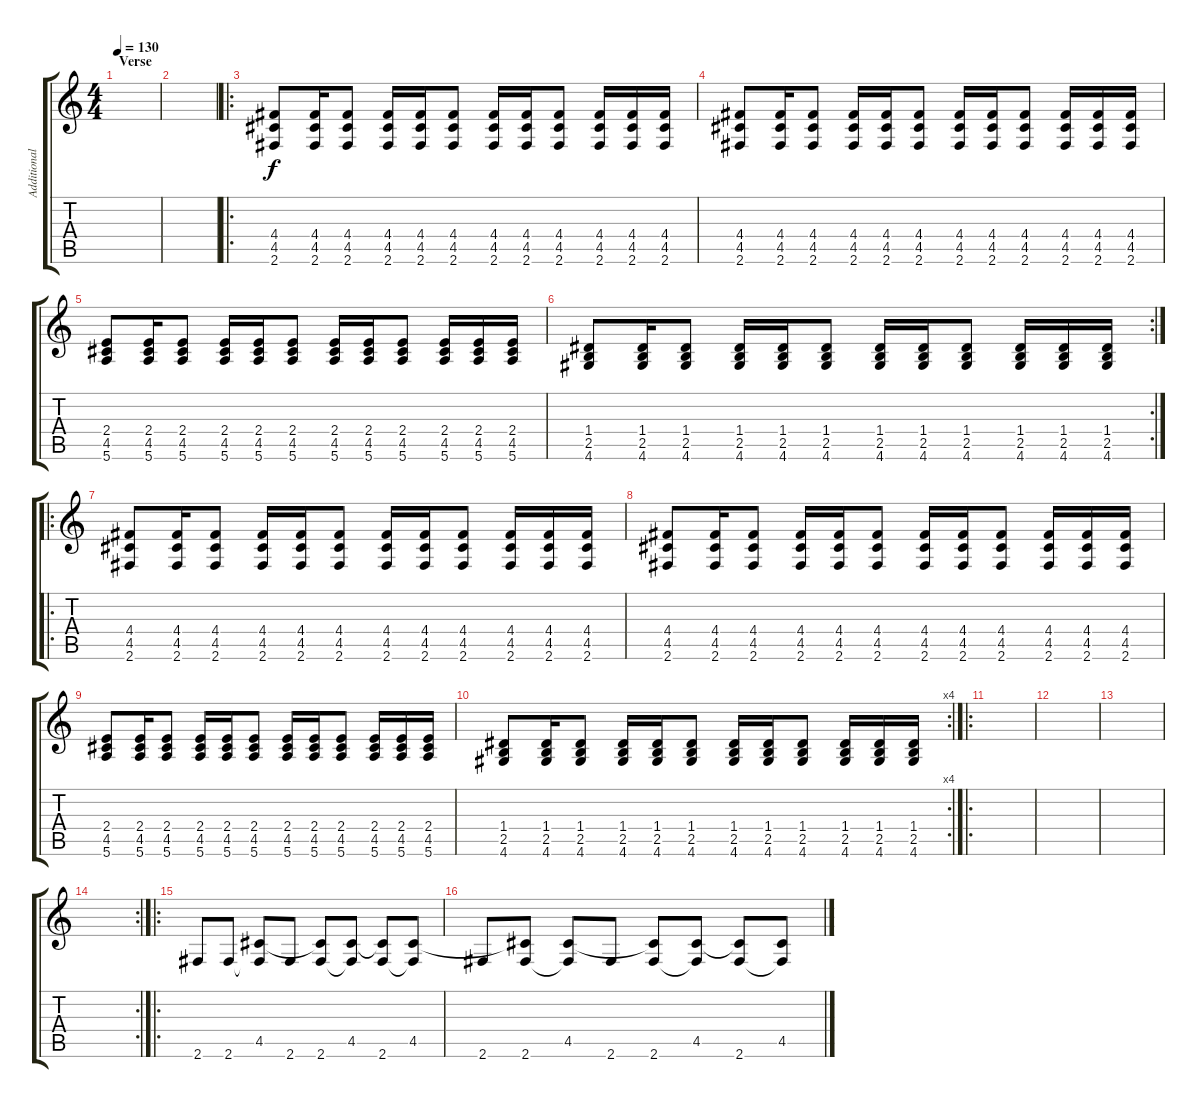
\track ("Additional Guitar" "Additional") {instrument distortionguitar}
\staff {score tabs}
\tuning (E4 B3 G3 D3 A2 E2) {hide}
\ts (4 4)
\section ("" "Verse")
\tempo 130
\clef g2
\ks c
|
|
\ro
(4.4 4.5 2.6).8{volume 11 instrument acousticguitarsteel} (4.4 4.5 2.6).16 (4.4 4.5 2.6).8 (4.4 4.5 2.6).16 (4.4 4.5 2.6).16 (4.4 4.5 2.6).8 (4.4 4.5 2.6).16 (4.4 4.5 2.6).16 (4.4 4.5 2.6).8 (4.4 4.5 2.6).16 (4.4 4.5 2.6).16 (4.4 4.5 2.6).16 |
(4.4 4.5 2.6).8 (4.4 4.5 2.6).16 (4.4 4.5 2.6).8 (4.4 4.5 2.6).16 (4.4 4.5 2.6).16 (4.4 4.5 2.6).8 (4.4 4.5 2.6).16 (4.4 4.5 2.6).16 (4.4 4.5 2.6).8 (4.4 4.5 2.6).16 (4.4 4.5 2.6).16 (4.4 4.5 2.6).16 |
(2.4 4.5 5.6).8 (2.4 4.5 5.6).16 (2.4 4.5 5.6).8 (2.4 4.5 5.6).16 (2.4 4.5 5.6).16 (2.4 4.5 5.6).8 (2.4 4.5 5.6).16 (2.4 4.5 5.6).16 (2.4 4.5 5.6).8 (2.4 4.5 5.6).16 (2.4 4.5 5.6).16 (2.4 4.5 5.6).16 |
\rc 2
(1.4 2.5 4.6).8 (1.4 2.5 4.6).16 (1.4 2.5 4.6).8 (1.4 2.5 4.6).16 (1.4 2.5 4.6).16 (1.4 2.5 4.6).8 (1.4 2.5 4.6).16 (1.4 2.5 4.6).16 (1.4 2.5 4.6).8 (1.4 2.5 4.6).16 (1.4 2.5 4.6).16 (1.4 2.5 4.6).16 |
\ro
(4.4 4.5 2.6).8 (4.4 4.5 2.6).16 (4.4 4.5 2.6).8 (4.4 4.5 2.6).16 (4.4 4.5 2.6).16 (4.4 4.5 2.6).8 (4.4 4.5 2.6).16 (4.4 4.5 2.6).16 (4.4 4.5 2.6).8 (4.4 4.5 2.6).16 (4.4 4.5 2.6).16 (4.4 4.5 2.6).16 |
(4.4 4.5 2.6).8 (4.4 4.5 2.6).16 (4.4 4.5 2.6).8 (4.4 4.5 2.6).16 (4.4 4.5 2.6).16 (4.4 4.5 2.6).8 (4.4 4.5 2.6).16 (4.4 4.5 2.6).16 (4.4 4.5 2.6).8 (4.4 4.5 2.6).16 (4.4 4.5 2.6).16 (4.4 4.5 2.6).16 |
(2.4 4.5 5.6).8 (2.4 4.5 5.6).16 (2.4 4.5 5.6).8 (2.4 4.5 5.6).16 (2.4 4.5 5.6).16 (2.4 4.5 5.6).8 (2.4 4.5 5.6).16 (2.4 4.5 5.6).16 (2.4 4.5 5.6).8 (2.4 4.5 5.6).16 (2.4 4.5 5.6).16 (2.4 4.5 5.6).16 |
\rc 4
(1.4 2.5 4.6).8 (1.4 2.5 4.6).16 (1.4 2.5 4.6).8 (1.4 2.5 4.6).16 (1.4 2.5 4.6).16 (1.4 2.5 4.6).8 (1.4 2.5 4.6).16 (1.4 2.5 4.6).16 (1.4 2.5 4.6).8 (1.4 2.5 4.6).16 (1.4 2.5 4.6).16 (1.4 2.5 4.6).16 |
\ro
|
|
|
\rc 2
|
\ro
2.6.8 2.6.8 (4.5 2.6{t}).8 2.6.8 (4.5{t} 2.6).8 (4.5 2.6{t}).8 (4.5{t} 2.6).8 (4.5 2.6{t}).8 |
2.6.8 (4.5{t} 2.6).8 (4.5 2.6{t}).8 2.6.8 (4.5{t} 2.6).8 (4.5 2.6{t}).8 (4.5{t} 2.6).8 (4.5 2.6{t}).8
